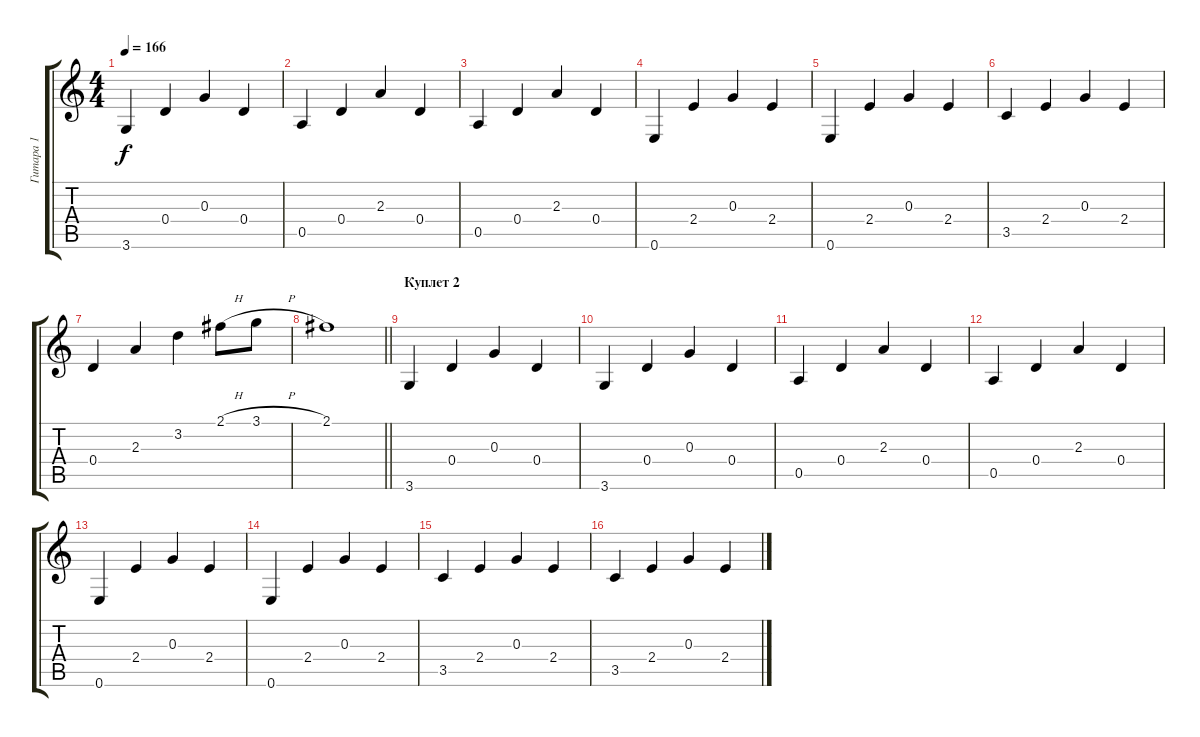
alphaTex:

\track ("Гитара 1" "Гитара 1") {instrument acousticguitarsteel}
\staff {score tabs}
\tuning (E4 B3 G3 D3 A2 E2) {hide}
\ts (4 4)
\tempo 166
\clef g2
\ks c
3.6.4{dy f} 0.4.4 0.3.4 0.4.4 |
0.5.4 0.4.4 2.3.4 0.4.4 |
0.5.4 0.4.4 2.3.4 0.4.4 |
0.6.4 2.4.4 0.3.4 2.4.4 |
0.6.4 2.4.4 0.3.4 2.4.4 |
3.5.4 2.4.4 0.3.4 2.4.4 |
0.4.4 2.3.4 3.2.4 2.1{h}.8 3.1{h}.8 |
\barLineRight lightlight
2.1.1 |
\section ("" "Куплет 2")
3.6.4 0.4.4 0.3.4 0.4.4 |
3.6.4 0.4.4 0.3.4 0.4.4 |
0.5.4 0.4.4 2.3.4 0.4.4 |
0.5.4 0.4.4 2.3.4 0.4.4 |
0.6.4 2.4.4 0.3.4 2.4.4 |
0.6.4 2.4.4 0.3.4 2.4.4 |
3.5.4 2.4.4 0.3.4 2.4.4 |
3.5.4 2.4.4 0.3.4 2.4.4
